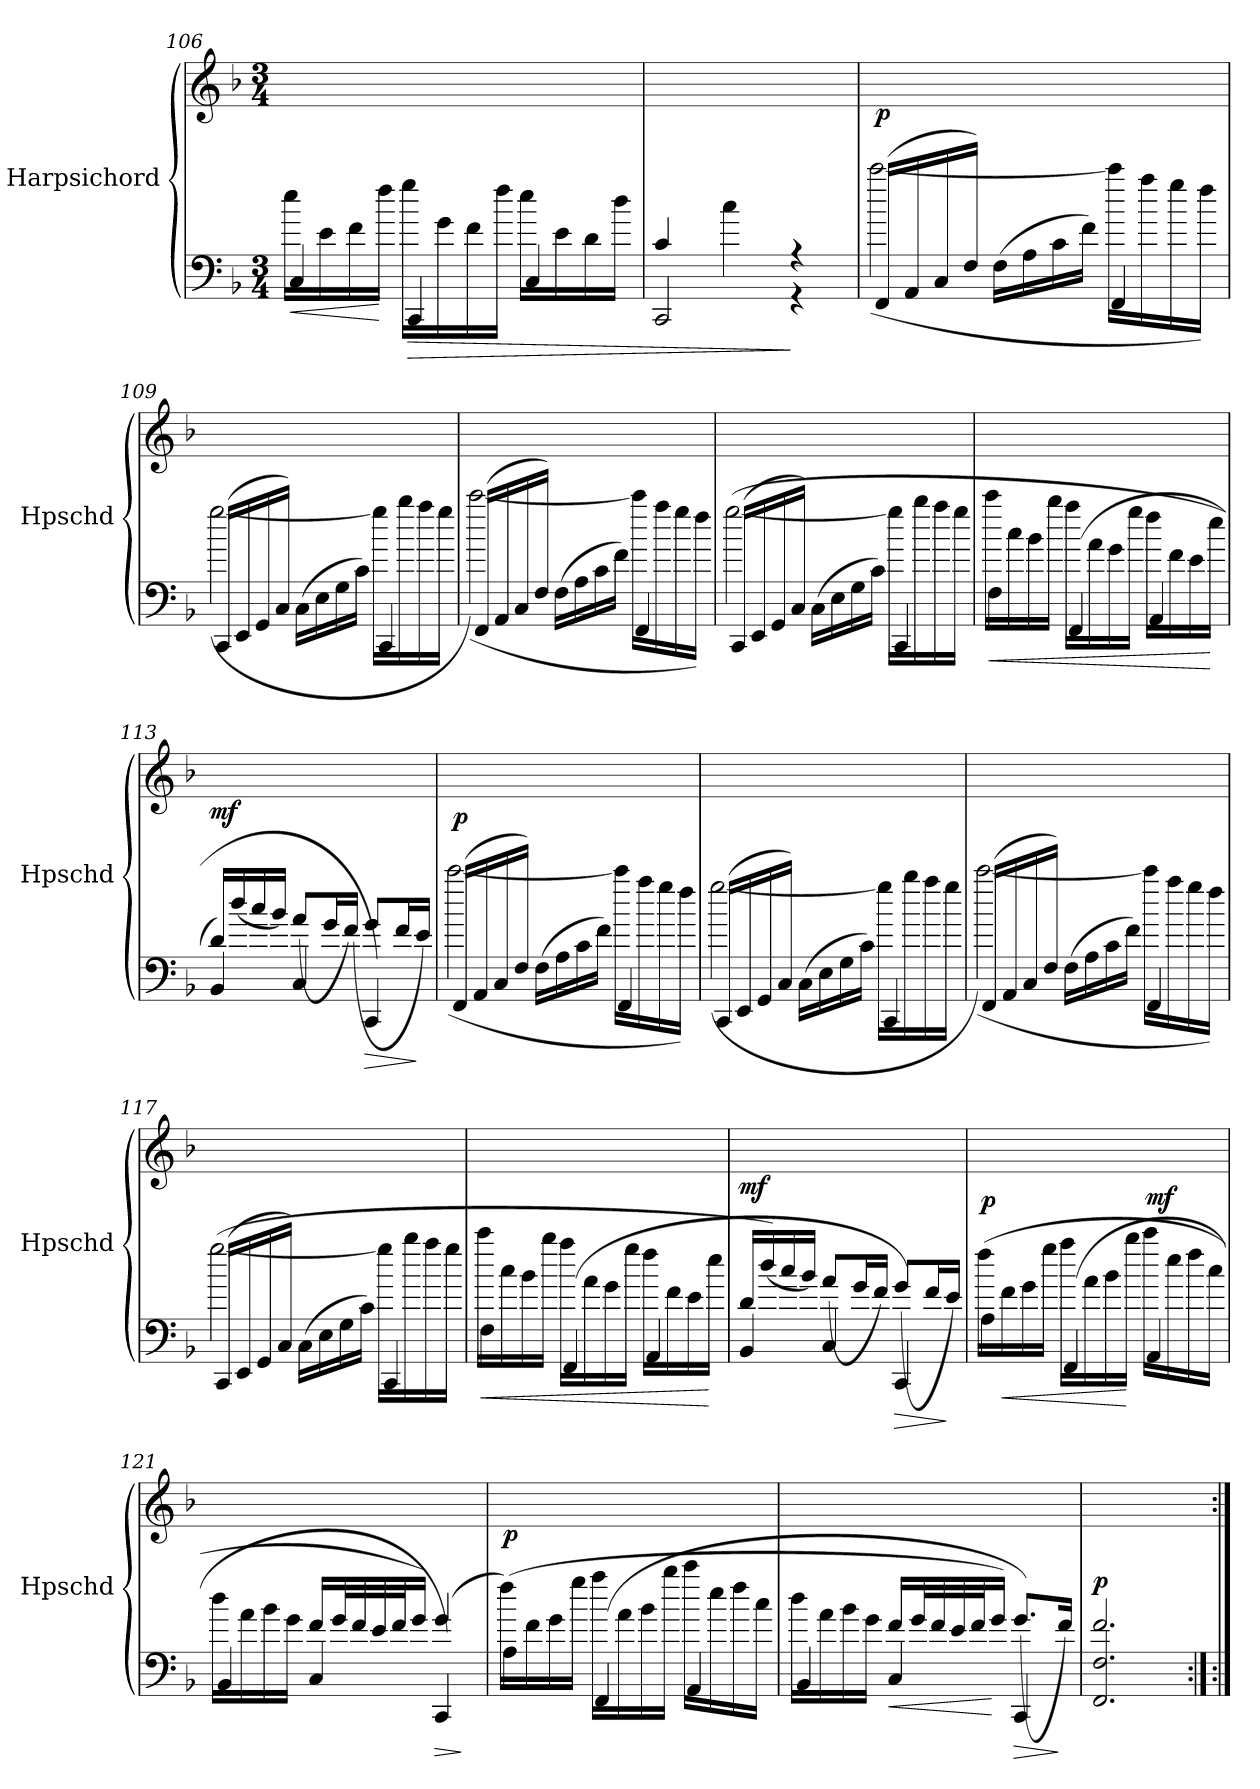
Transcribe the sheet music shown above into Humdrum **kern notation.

**kern	**kern	**dynam
*part1	*part1	*part1
*staff2	*staff1	*staff1/2
*I"Harpsichord	*	*
*I'Hpschd	*	*
*clefF4	*clefG2	*
*k[b-]	*k[b-]	*
*M3/4	*M3/4	*
=106	=106	=106
*^	*	*
!	!	!	!LO:HP:b=2
4C/	16ee\LL	2.ryy	<
.	16e\	.	.
.	16f\	.	.
.	16ff\JJ	.	[
!	!	!	!LO:HP:b=2
4CC/	16gg\LL	.	>
.	16g\	.	.
.	16f\	.	.
.	16ff\JJ	.	.
4C/	16ee\LL	.	.
.	16e\	.	.
.	16d\	.	.
.	16dd\JJ	.	.
=107	=107	=107	=107
2CC/	4c/	2.ryy	.
.	4cc\	.	.
4r	4r	.	]
=108	=108	=108	=108
(16FF/LL	([2ccc\	2.ryy	p
16AA/	.	.	.
16C/	.	.	.
16F/JJ)	.	.	.
(16F\LL	.	.	.
16A\	.	.	.
16c\	.	.	.
16f\JJ)	.	.	.
4FF/	16ccc\LL]	.	.
.	16aa\	.	.
.	16gg\	.	.
.	16ff\JJ)	.	.
=109	=109	=109	=109
(16CC/LL	([2gg\	2.ryy	.
16EE/	.	.	.
16GG/	.	.	.
16C/JJ)	.	.	.
(16C\LL	.	.	.
16E\	.	.	.
16G\	.	.	.
16c\JJ)	.	.	.
4CC/	16gg\LL]	.	.
.	16bb-\	.	.
.	16aa\	.	.
.	16gg\JJ	.	.
=110	=110	=110	=110
(16FF/LL	([2ccc\)	2.ryy	.
16AA/	.	.	.
16C/	.	.	.
16F/JJ)	.	.	.
(16F\LL	.	.	.
16A\	.	.	.
16c\	.	.	.
16f\JJ)	.	.	.
4FF/	16ccc\LL]	.	.
.	16aa\	.	.
.	16gg\	.	.
.	16ff\JJ)	.	.
=111	=111	=111	=111
(16CC/LL	([2gg\	2.ryy	.
16EE/	.	.	.
16GG/	.	.	.
16C/JJ)	.	.	.
(16C\LL	.	.	.
16E\	.	.	.
16G\	.	.	.
16c\JJ)	.	.	.
4CC/	16gg\LL]	.	.
.	16bb-\	.	.
.	16aa\	.	.
.	16gg\JJ	.	.
=112	=112	=112	=112
!	!	!	!LO:HP:b=2
4F\	16ccc\LL	2.ryy	<
.	16cc\	.	.
.	16b-\	.	.
.	16bb-\JJ	.	.
(4FF/	16aa\LL	.	.
.	16a\	.	.
.	16g\	.	.
.	16gg\JJ	.	.
4AA/	16ff\LL	.	.
.	16f\	.	.
.	16e\	.	.
.	16ee\JJ	.	[
=113	=113	=113	=113
4BB-/	16d/LL)	2.ryy	mf
.	(16dd/	.	.
.	16cc/	.	.
.	16b-/JJ)	.	.
4C/	(8a/L	.	.
.	16g/L	.	.
.	(16f/JJ)	.	.
!	!	!	!LO:HP:b=2
4CC/)	8g/L	.	>
.	16f/L	.	.
.	16e/JJ)	.	]
=114	=114	=114	=114
(16FF/LL	([2ccc\	2.ryy	p
16AA/	.	.	.
16C/	.	.	.
16F/JJ)	.	.	.
(16F\LL	.	.	.
16A\	.	.	.
16c\	.	.	.
16f\JJ)	.	.	.
4FF/	16ccc\LL]	.	.
.	16aa\	.	.
.	16gg\	.	.
.	16ff\JJ)	.	.
=115	=115	=115	=115
(16CC/LL	([2gg\	2.ryy	.
16EE/	.	.	.
16GG/	.	.	.
16C/JJ)	.	.	.
(16C\LL	.	.	.
16E\	.	.	.
16G\	.	.	.
16c\JJ)	.	.	.
4CC/	16gg\LL]	.	.
.	16bb-\	.	.
.	16aa\	.	.
.	16gg\JJ	.	.
=116	=116	=116	=116
(16FF/LL	([2ccc\)	2.ryy	.
16AA/	.	.	.
16C/	.	.	.
16F/JJ)	.	.	.
(16F\LL	.	.	.
16A\	.	.	.
16c\	.	.	.
16f\JJ)	.	.	.
4FF/	16ccc\LL]	.	.
.	16aa\	.	.
.	16gg\	.	.
.	16ff\JJ)	.	.
=117	=117	=117	=117
(16CC/LL	([2gg\	2.ryy	.
16EE/	.	.	.
16GG/	.	.	.
16C/JJ)	.	.	.
(16C\LL	.	.	.
16E\	.	.	.
16G\	.	.	.
16c\JJ)	.	.	.
4CC/	16gg\LL]	.	.
.	16bb-\	.	.
.	16aa\	.	.
.	16gg\JJ	.	.
=118	=118	=118	=118
!	!	!	!LO:HP:b=2
4F\	16ccc\LL	2.ryy	<
.	16cc\	.	.
.	16b-\	.	.
.	16bb-\JJ	.	.
(4FF/	16aa\LL	.	.
.	16a\	.	.
.	16g\	.	.
.	16gg\JJ	.	.
4AA/	16ff\LL	.	.
.	16f\	.	.
.	16e\	.	.
.	16ee\JJ	.	[
=119	=119	=119	=119
4BB-/	16d/LL	2.ryy	mf
.	(16dd/)	.	.
.	16cc/	.	.
.	16b-/JJ)	.	.
4C/	(8a/L	.	.
.	16g/L	.	.
.	16f/JJ)	.	.
!	!	!	!LO:HP:b=2
4CC/)	(8g/L	.	>
.	16f/L	.	.
.	16e/JJ)	.	]
=120	=120	=120	=120
4A\	(16ff\LL	2.ryy	p
!	!	!	!LO:HP:b=2
.	16f\	.	<
.	16g\	.	.
.	16gg\JJ	.	.
(4FF/	16aa\LL	.	.
.	16a\	.	.
.	16b-\	.	.
.	16bb-\JJ	.	[
4AA/	16ccc\LL	.	mf
.	16ee\	.	.
.	16ff\	.	.
.	16cc\JJ	.	.
=121	=121	=121	=121
4BB-/	16dd\LL	2.ryy	.
.	16a\	.	.
.	16b-\	.	.
.	16g\JJ	.	.
4C/	16f/LL	.	.
.	32g/L	.	.
.	32f/	.	.
.	32e/	.	.
.	32f/J	.	.
.	16g/JJ)	.	.
!	!	!	!LO:HP:b=2
4CC/)	(4g/	.	>
*v	*v	*	*
.	.	]
=122	=122	=122
*^	*	*
4A\	(16ff\LL)	2.ryy	p
.	16f\	.	.
.	16g\	.	.
.	16gg\JJ	.	.
(4FF/	16aa\LL	.	.
.	16a\	.	.
.	16b-\	.	.
.	16bb-\JJ	.	.
4AA/	16ccc\LL	.	.
.	16ee\	.	.
.	16ff\	.	.
.	16cc\JJ	.	.
=123	=123	=123	=123
4BB-/	16dd\LL	2.ryy	.
.	16a\	.	.
.	16b-\	.	.
.	16g\JJ	.	.
!	!	!	!LO:HP:b=2
4C/	16f/LL	.	<
.	32g/L	.	.
.	32f/	.	.
.	32e/	.	.
.	32f/J	.	.
.	16g/JJ)	.	[
!	!	!	!LO:HP:b=2
4CC/)	(8.g/L	.	>
.	16f/Jk)	.	]
=124	=124	=124	=124
2.FF/ 2.F/	2.f/	2.ryy	p
*v	*v	*	*
=:|!	=	=
*-	*-	*-
